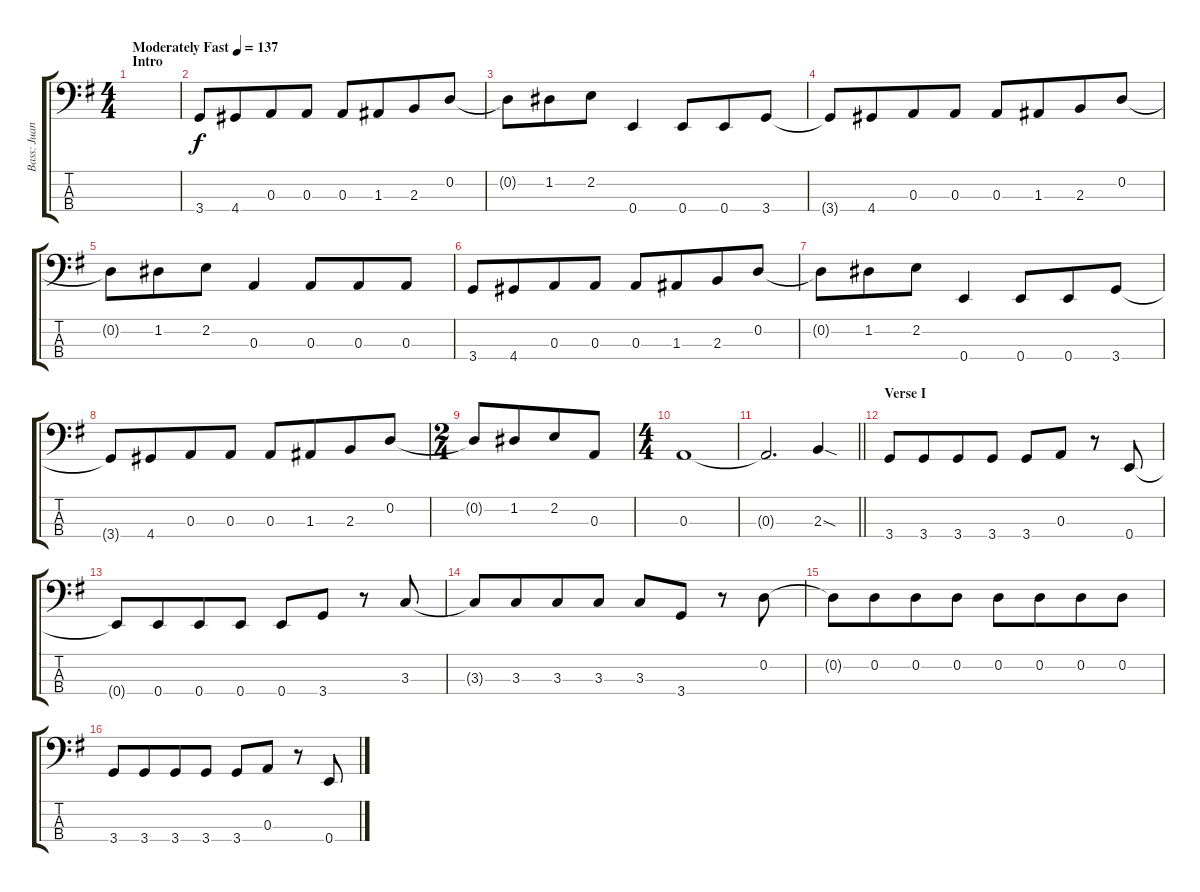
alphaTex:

\track ("Bass: Juan" "Bass: Juan") {instrument electricbasspick}
\staff {score tabs}
\tuning (G2 D2 A1 E1) {hide}
\ts (4 4)
\section ("" "Intro")
\tempo (137 "Moderately Fast")
\clef f4
\ks g
|
3.4.8 4.4.8{beam merge} 0.3.8 0.3.8 0.3.8 1.3.8{beam merge} 2.3.8 0.2.8 |
0.2{t}.8 1.2.8{beam merge} 2.2.8 0.4.4 0.4.8{beam merge} 0.4.8 3.4.8 |
3.4{t}.8 4.4.8{beam merge} 0.3.8 0.3.8 0.3.8 1.3.8{beam merge} 2.3.8 0.2.8 |
0.2{t}.8 1.2.8{beam merge} 2.2.8 0.3.4 0.3.8{beam merge} 0.3.8 0.3.8 |
3.4.8 4.4.8{beam merge} 0.3.8 0.3.8 0.3.8 1.3.8{beam merge} 2.3.8 0.2.8 |
0.2{t}.8 1.2.8{beam merge} 2.2.8 0.4.4 0.4.8{beam merge} 0.4.8 3.4.8 |
3.4{t}.8 4.4.8{beam merge} 0.3.8 0.3.8 0.3.8 1.3.8{beam merge} 2.3.8 0.2.8 |
\ts (2 4)
0.2{t}.8 1.2.8{beam merge} 2.2.8 0.3.8 |
\ts (4 4)
0.3.1 |
\barLineRight lightlight
0.3{t}.2{d} 2.3{sod}.4 |
\section ("" "Verse I")
3.4.8 3.4.8{beam merge} 3.4.8 3.4.8 3.4.8 0.3.8 r.8 0.4.8 |
0.4{t}.8 0.4.8{beam merge} 0.4.8 0.4.8 0.4.8 3.4.8 r.8 3.3.8 |
3.3{t}.8 3.3.8{beam merge} 3.3.8 3.3.8 3.3.8 3.4.8 r.8 0.2.8 |
0.2{t}.8 0.2.8{beam merge} 0.2.8 0.2.8 0.2.8 0.2.8{beam merge} 0.2.8 0.2.8 |
3.4.8 3.4.8{beam merge} 3.4.8 3.4.8 3.4.8 0.3.8 r.8 0.4.8
